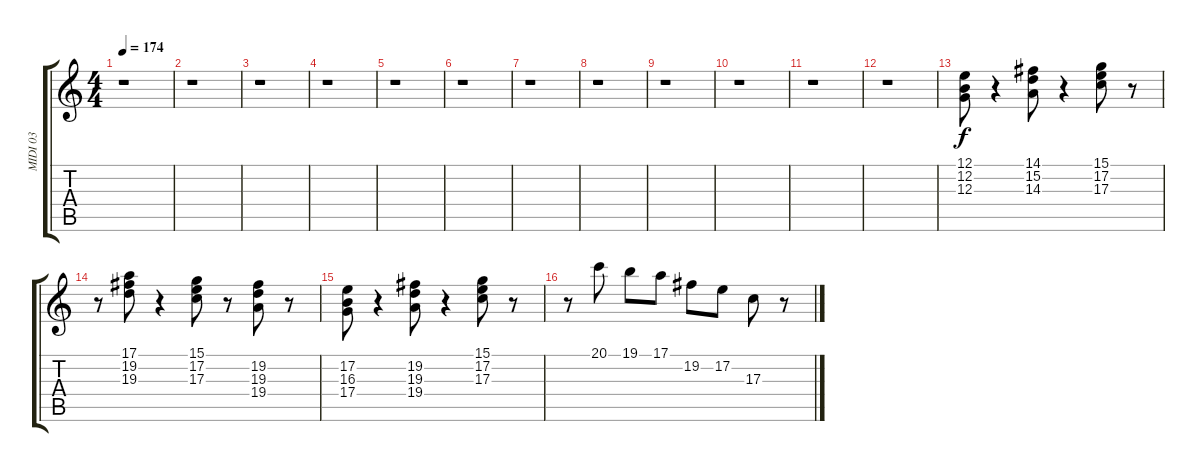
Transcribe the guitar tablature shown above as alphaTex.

\track ("MIDI 03" "MIDI 03") {instrument stringensemble2}
\staff {score tabs}
\tuning (E4 B3 G3 D3 A2 E2) {hide}
\ts (4 4)
\tempo 174
\clef g2
\ks c
r.1{dy f instrument stringensemble2} |
r.1 |
r.1 |
r.1 |
r.1 |
r.1 |
r.1 |
r.1 |
r.1 |
r.1 |
r.1 |
r.1 |
(12.1 12.2 12.3).8 r.4 (14.1 15.2 14.3).8 r.4 (15.1 17.2 17.3).8 r.8 |
r.8 (17.1 19.2 19.3).8 r.4 (15.1 17.2 17.3).8 r.8 (19.2 19.3 19.4).8 r.8 |
(17.2 16.3 17.4).8 r.4 (19.2 19.3 19.4).8 r.4 (15.1 17.2 17.3).8 r.8 |
r.8 20.1.8 19.1.8 17.1.8 19.2.8 17.2.8 17.3.8 r.8
